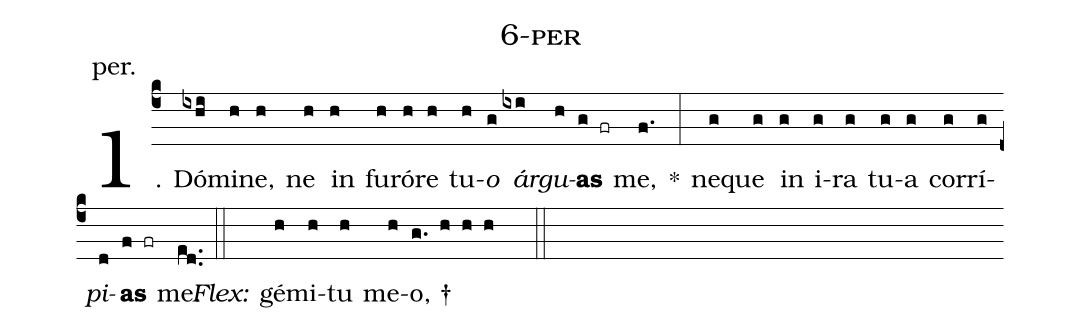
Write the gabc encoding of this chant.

name: 6-per;
annotation: per.;
%%
(c4)1. Dó(ixhi)mi(h)ne,(h) ne(h) in(h) fu(h)ró(h)re(h) tu(h)<i>o</i>(g) <i>ár</i>(ixi)<i>gu</i>(h)<b>as</b>(g fr) me,(f.) *(:) ne(g)que(g) in(g) i(g)ra(g) tu(g)a(g) cor(g)rí(g)<i>pi</i>(d)<b>as</b>(f fr) me.(ed..) (::)
<i>Flex:</i>()  gé(h)mi(h)tu(h) me(h)o, †(g. h h h  ::)
